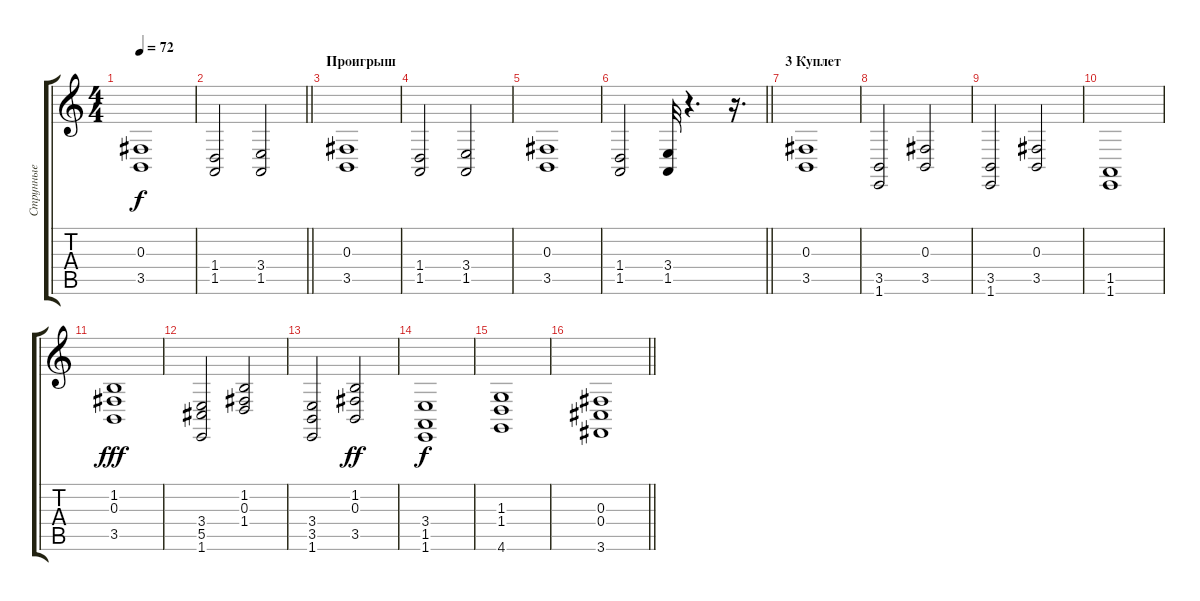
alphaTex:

\track ("Струнные" "Струнные") {instrument synthstrings1}
\staff {score tabs}
\tuning (Eb4 Bb3 Gb3 Db3 Ab2 Eb2) {hide}
\ts (4 4)
\tempo 72
\clef g2
\ks c
(0.3 3.5).1{dy f} |
\barLineRight lightlight
(1.4 1.5).2 (3.4 1.5).2 |
\section ("" "Проигрыш")
(0.3 3.5).1 |
(1.4 1.5).2 (3.4 1.5).2 |
(0.3 3.5).1 |
\barLineRight lightlight
(1.4 1.5).2 (3.4 1.5).32 r.4{d} r.16{d} |
\section ("" "3 Куплет")
(0.3 3.5).1 |
(3.5 1.6).2 (0.3 3.5).2 |
(3.5 1.6).2 (0.3 3.5).2 |
(1.5 1.6).1 |
(1.2 0.3 3.5).1{dy fff} |
(3.4 5.5 1.6).2 (1.2 0.3 1.4).2 |
(3.4 3.5 1.6).2 (1.2 0.3 3.5).2{dy ff} |
(3.4 1.5 1.6).1{dy f} |
(1.3 1.4 4.6).1 |
\barLineRight lightlight
(0.3 0.4 3.6).1
